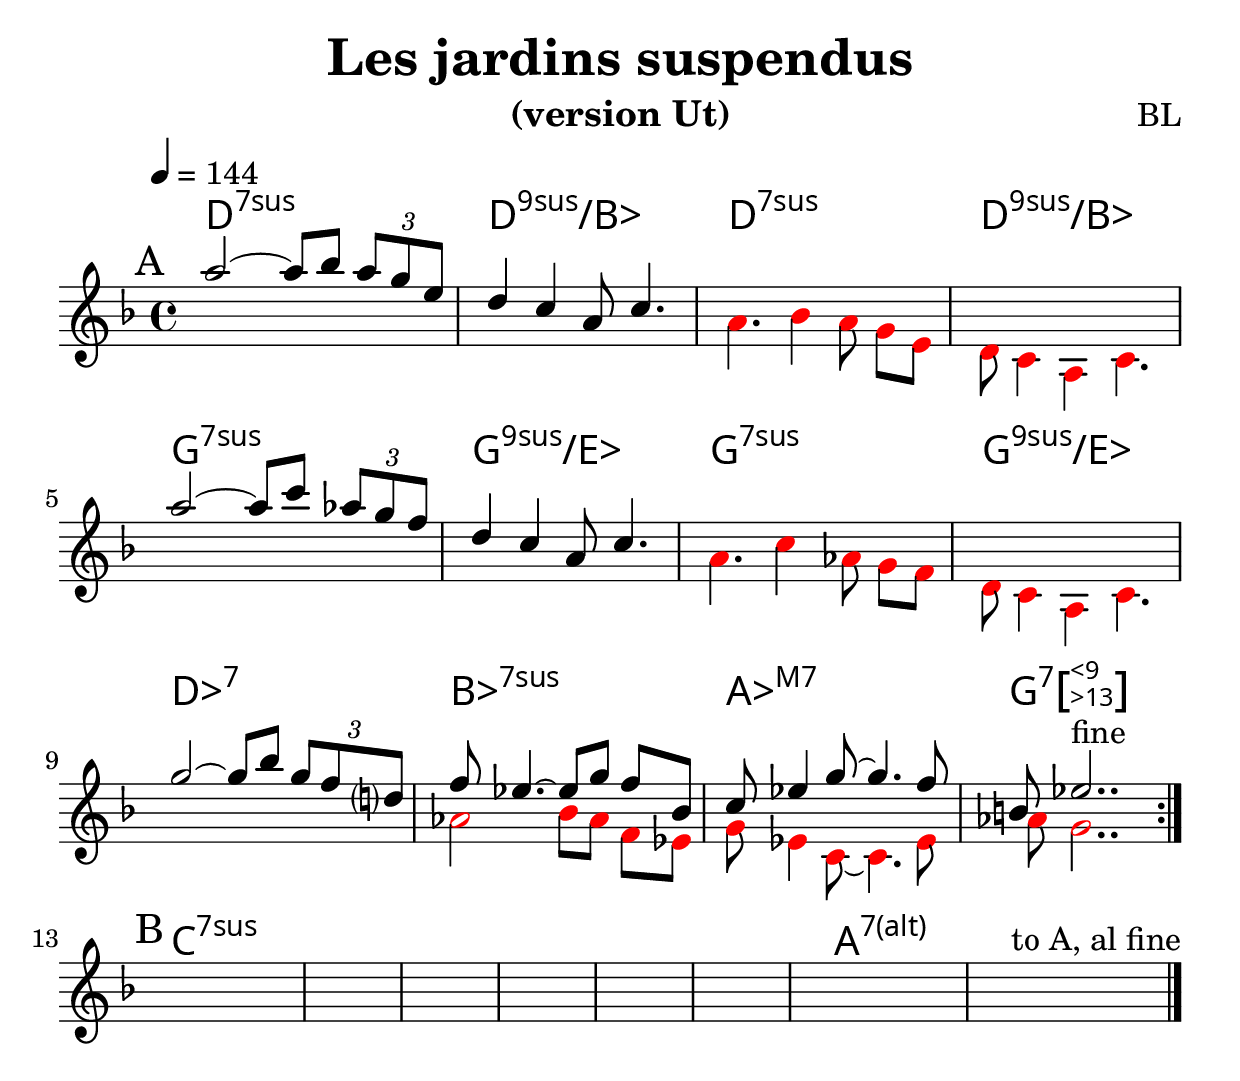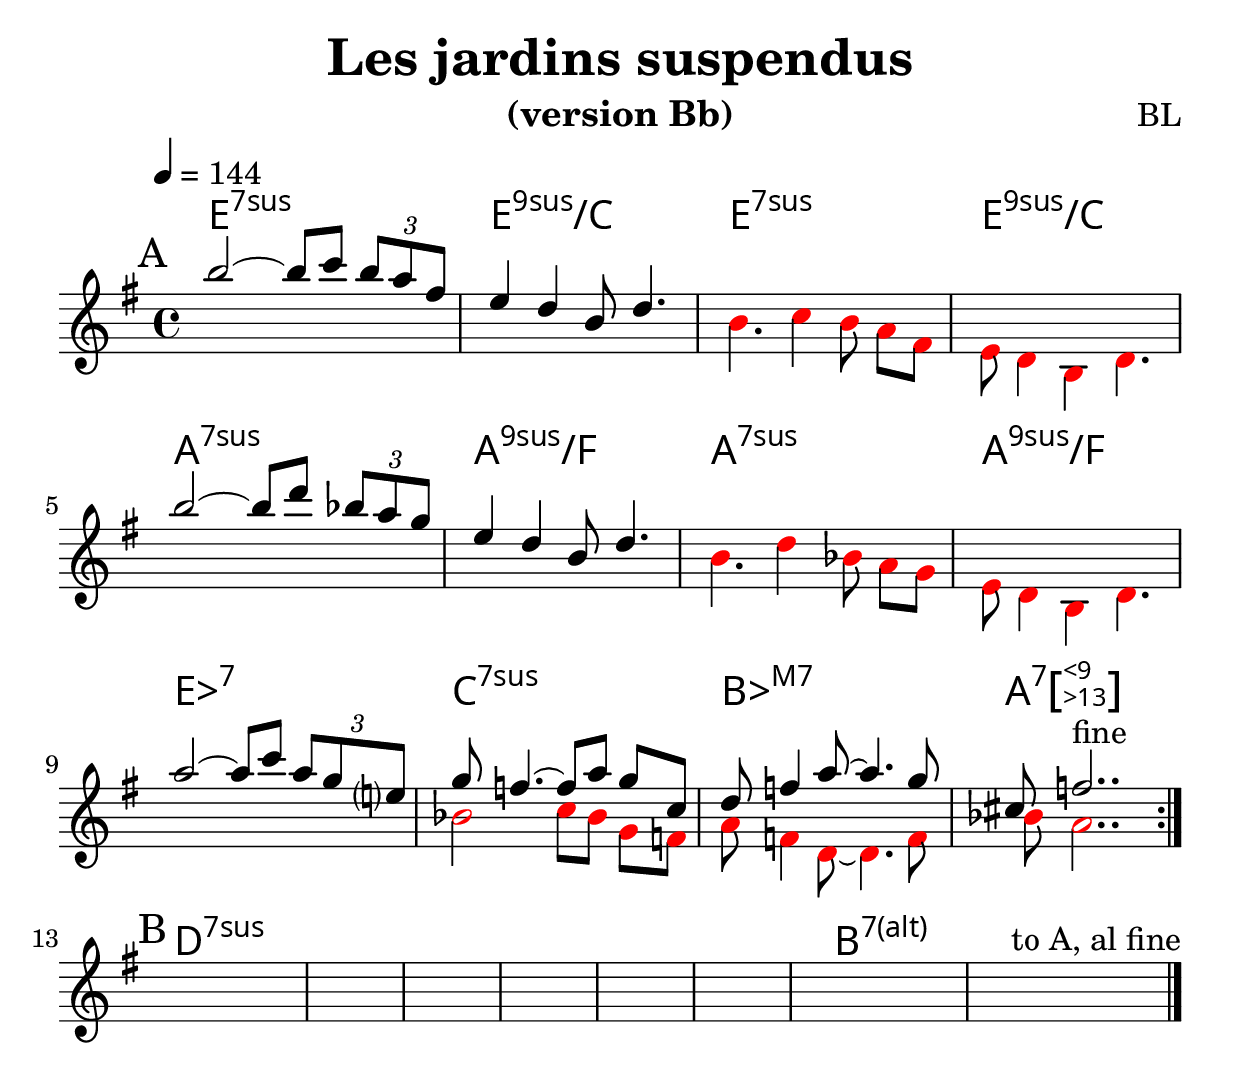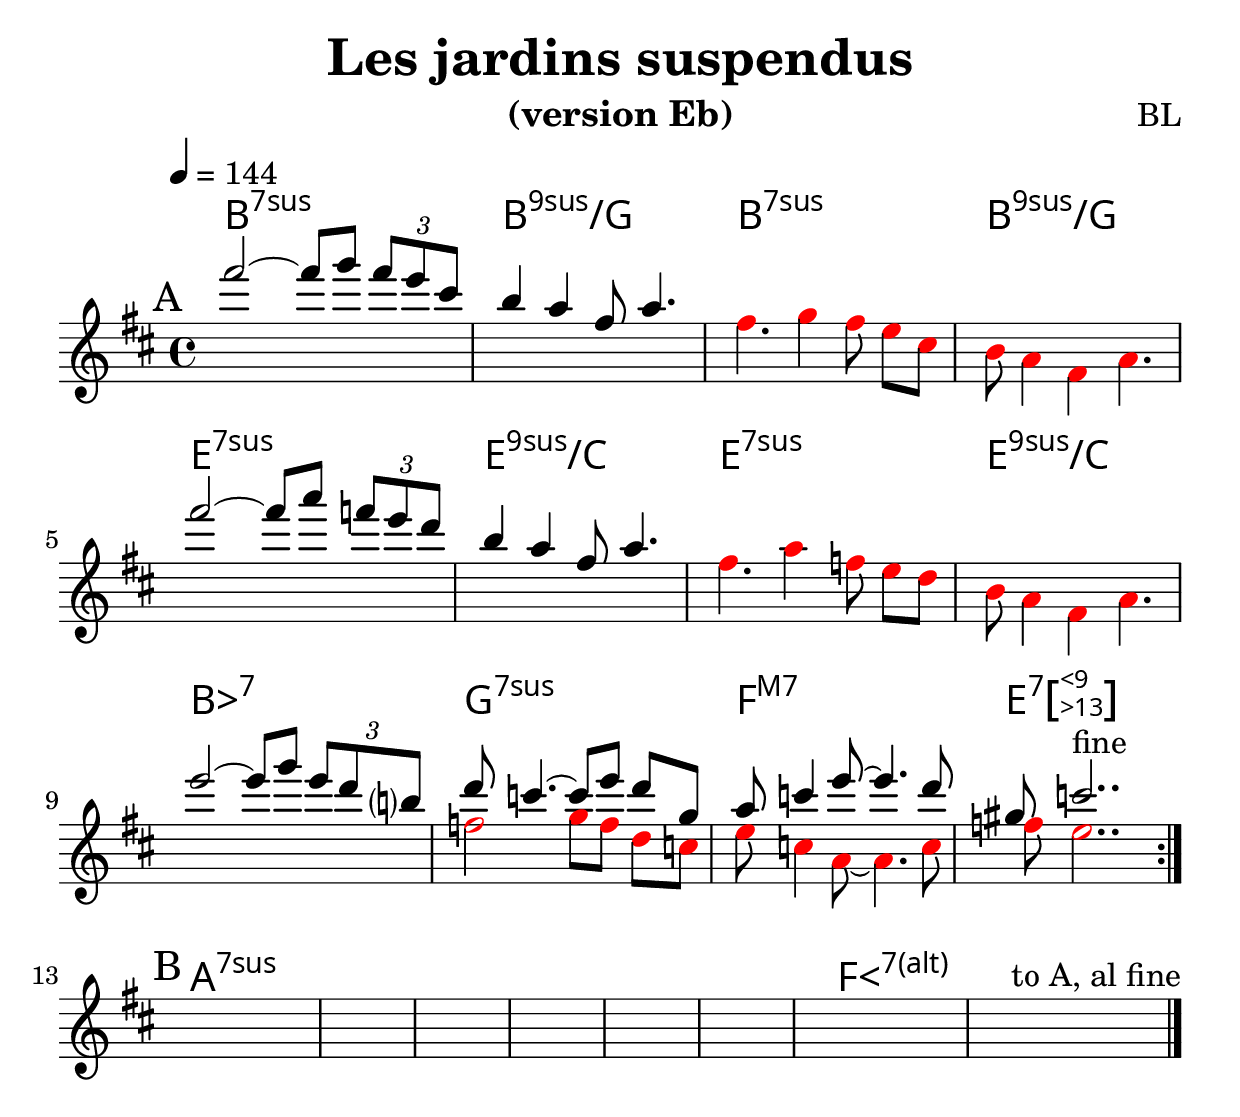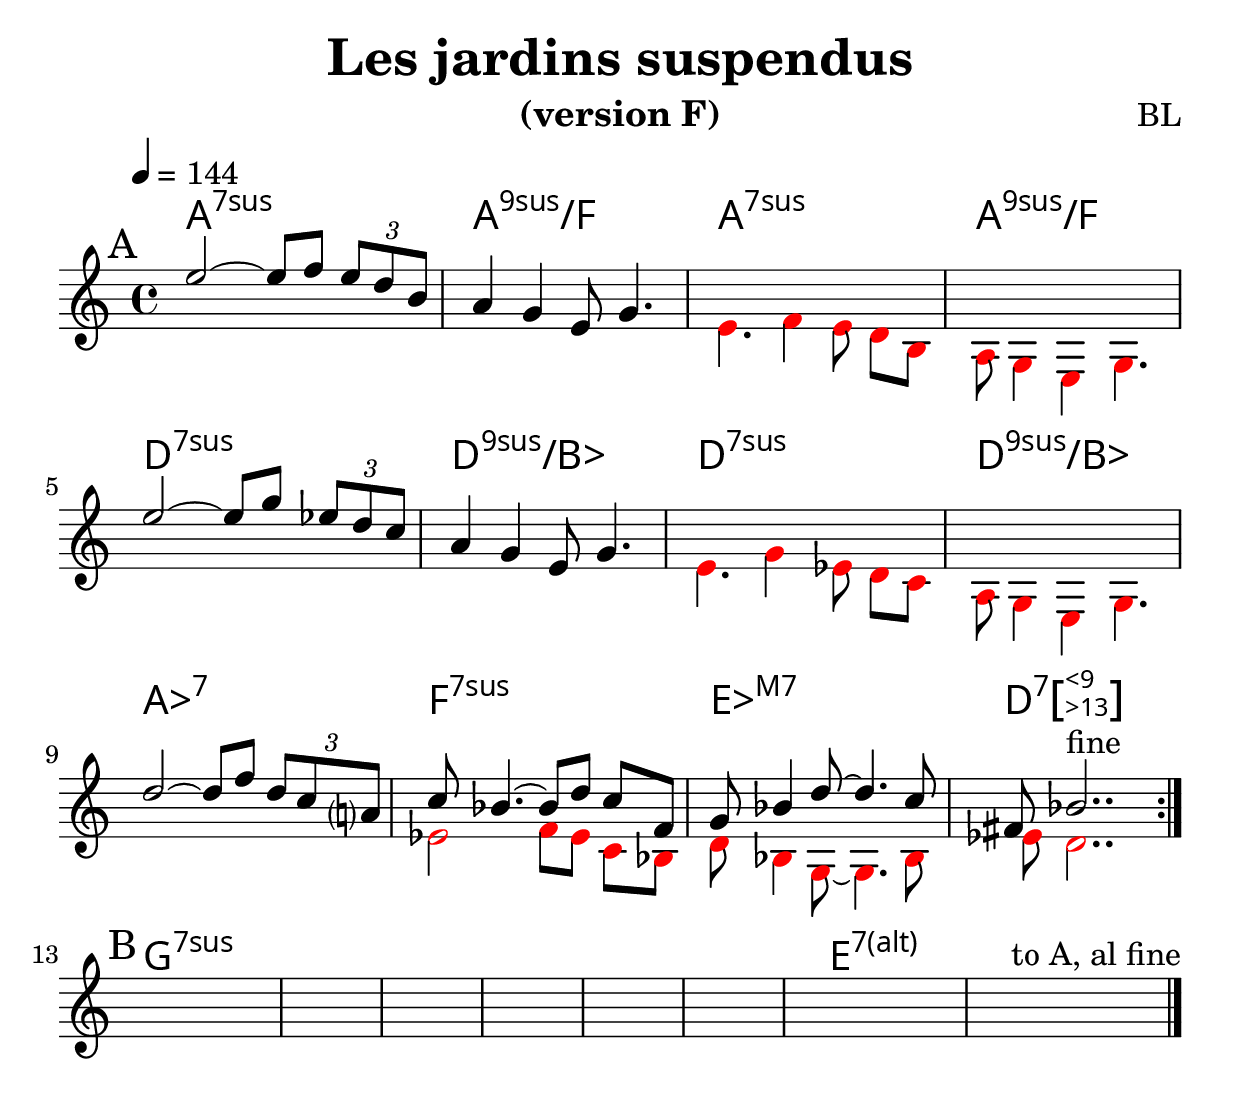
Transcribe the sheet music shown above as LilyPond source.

% Created on Mon Sep 20 15:23:38 CEST 2010
\version "2.24.0"

#(set-global-staff-size 28)
#(set-default-paper-size "a4")

\include "utils/AccordsJazzDefs.ly"

\paper { indent = 0\cm}

\header {
	title = "Les jardins suspendus"
 	composer = "BL"
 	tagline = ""

}


accords = \chords {
  \repeat volta 2 {
  d1:sus4.7 d:sus4.7.9/bes d:sus4.7 d:sus4.7.9/bes
  g1:sus4.7 g:sus4.7.9/ees g:sus4.7 g:sus4.7.9/ees
  des1:7 bes:sus4.7 aes:maj g:9+.13-
  }
  c1:sus4.7 s s s s s a:8 s
}

staffViolon = \new Staff {
	\time 4/4
	\tempo 4 = 144
	\set Staff.midiInstrument = "trumpet"
	\key d \minor
	\clef treble
	\accidentalStyle "modern-cautionary"
	\relative c' {
 % Type notes here
\compressEmptyMeasures
\set Timing.beamExceptions = #'()
<<
  \voiceOne {
    \mark "A"
    \repeat volta 2 {
      a''2~ a8 bes \times 2/3 {a   g e}  d4 c a8 c4.         s1 s \break
      a'2~  a8 c   \times 2/3 {aes g f}  d4 c a8 c4.         s1 s \break
      g'2~  g8 bes \times 2/3 {g   f d?}  f8 es4.~ 8 g8 f bes,   c ees4 g8~ 4. f8  b,8 ees2..^"fine"
    } \break
    \mark "B"
    s1 s s s s s s s^"to A, al fine" \bar"||" \break
  }
  \new Voice {
    \override NoteHead.color = #red
    \voiceTwo
    \repeat volta 2 {
      s1 s a,4. bes4 a8 g e   d c4 a c4. \break
      s1 s a'4. c4 aes8 g f   d c4 a c4. \break
      s1 aes'2 bes8 aes f ees   g ees4 c8~ 4. ees8   aes g2..
    } \break

    s1 s s s s s s s \bar"||" \break
  }
>>
\bar "|."
	}
}


theme = \staffViolon

\include "utils/books.ly"
